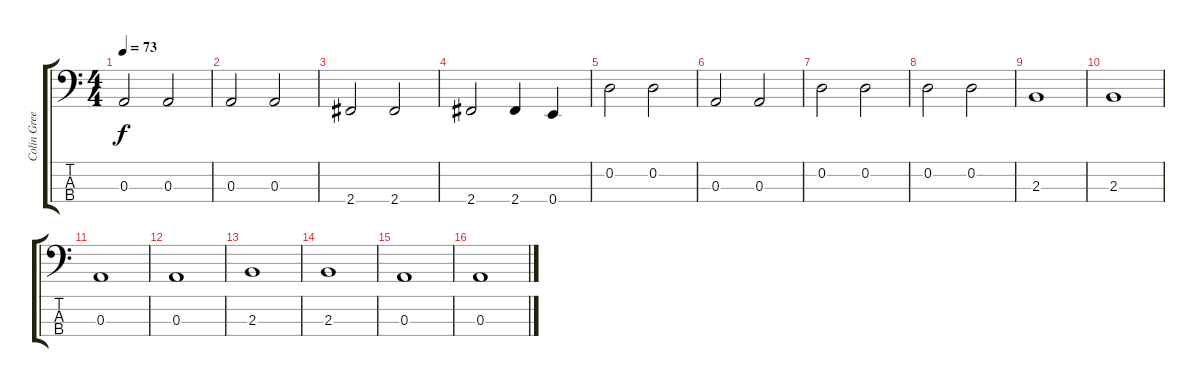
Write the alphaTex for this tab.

\track ("Colin Greenwood - Bass" "Colin Gree") {instrument fretlessbass}
\staff {score tabs}
\tuning (G2 D2 A1 E1) {hide}
\ts (4 4)
\tempo 73
\clef f4
\ks c
0.3.2{dy f} 0.3.2 |
0.3.2 0.3.2 |
2.4.2 2.4.2 |
2.4.2 2.4.4 0.4.4 |
0.2.2 0.2.2 |
0.3.2 0.3.2 |
0.2.2 0.2.2 |
0.2.2 0.2.2 |
2.3.1 |
2.3.1 |
0.3.1 |
0.3.1 |
2.3.1 |
2.3.1 |
0.3.1 |
0.3.1
